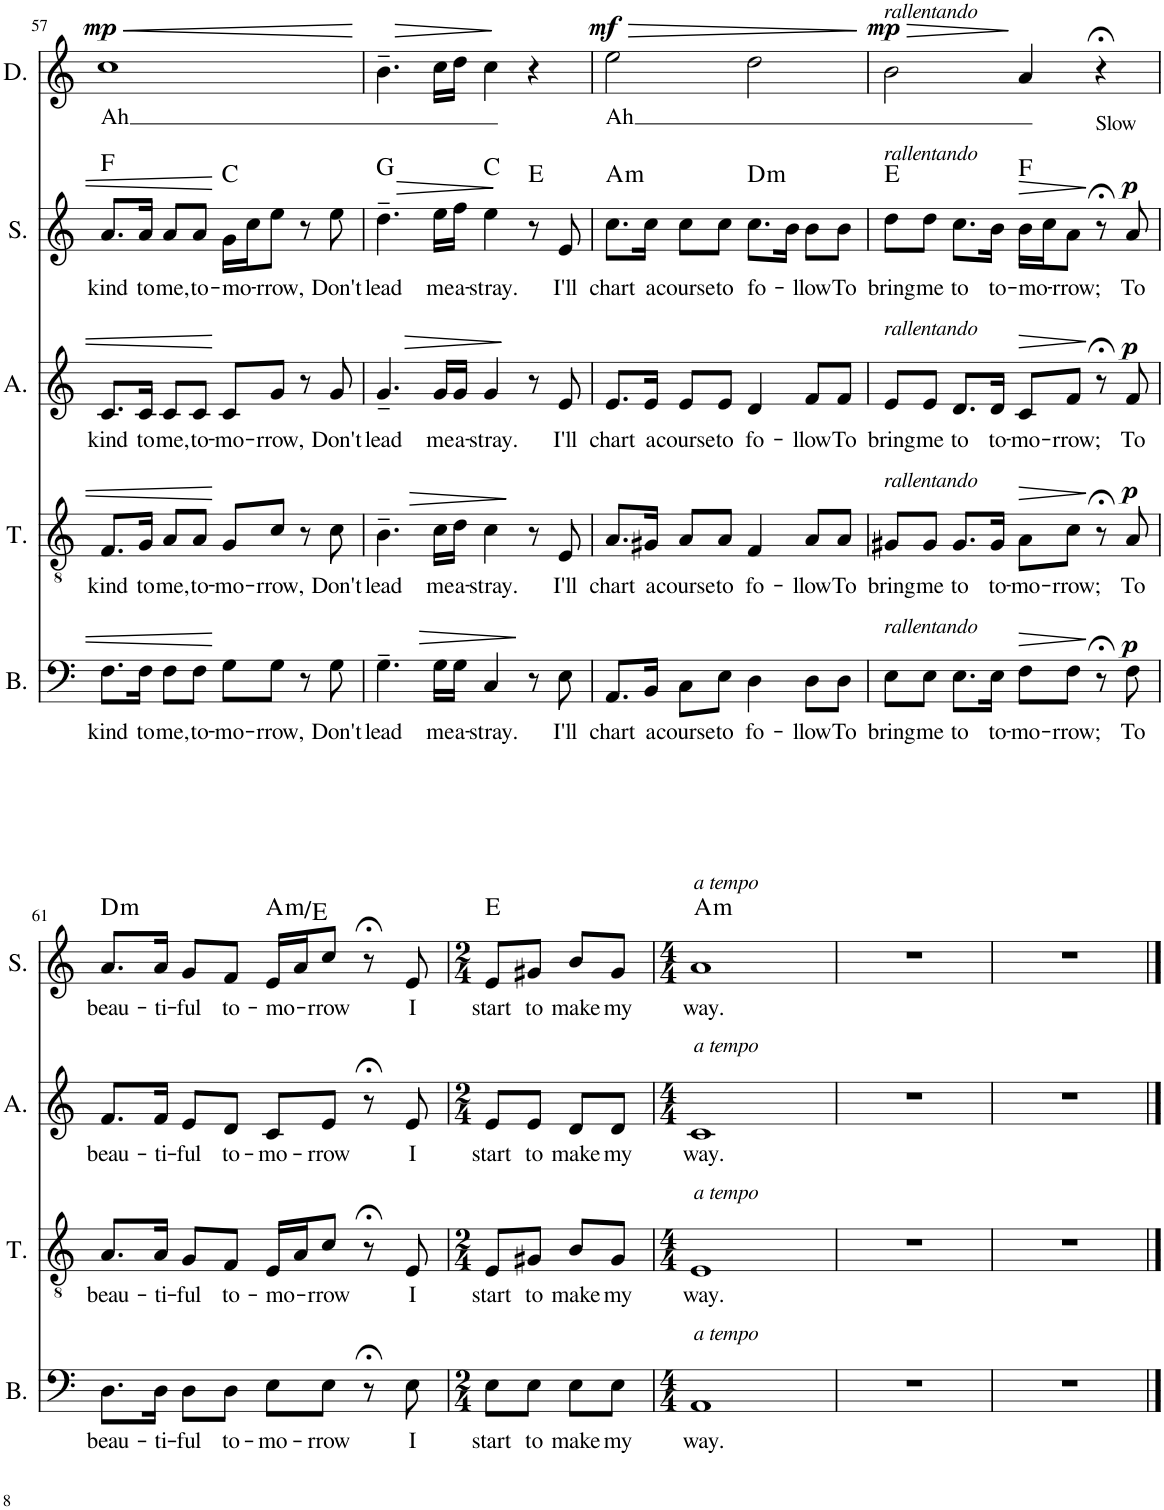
**kern	**text	**dynam	**kern	**text	**dynam	**kern	**text	**dynam	**kern	**text	**dynam	**harte	**kern	**text	**dynam
*part5	*part5	*part5	*part4	*part4	*part4	*part3	*part3	*part3	*part2	*part2	*part2	*part2	*part1	*part1	*part1
*staff5	*staff5	*staff5	*staff4	*staff4	*staff4	*staff3	*staff3	*staff3	*staff2	*staff2	*staff2	*	*staff1	*staff1	*staff1
*I"Bass	*	*	*I"Tenor	*	*	*I"Alto	*	*	*I"Soprano	*	*	*	*I"Descant	*	*
*I'B.	*	*	*I'T.	*	*	*I'A.	*	*	*I'S.	*	*	*	*I'D.	*	*
!!LO:PB:g=z
*clefF4	*	*	*clefGv2	*	*	*clefG2	*	*	*clefG2	*	*	*	*clefG2	*	*
*k[]	*	*	*k[]	*	*	*k[]	*	*	*k[]	*	*	*	*k[]	*	*
*M4/4	*	*	*M4/4	*	*	*M4/4	*	*	*M4/4	*	*	*	*M4/4	*	*
=57	=57	=57	=57	=57	=57	=57	=57	=57	=57	=57	=57	=57	=57	=57	=57
!	!LO:LY:b	!	!	!LO:LY:b	!	!	!LO:LY:b	!	!	!LO:LY:b	!	!	!	!LO:LY:b	!LO:HP:b
!	!	!	!	!	!	!	!	!	!	!	!	!	!	!	!LO:DY:n=1:a
8.F\L	kind	.	8.F/L	kind	.	8.c/L	kind	.	8.a/L	kind	.	F:maj	1cc	Ah	< mp
!	!LO:LY:b	!	!	!LO:LY:b	!	!	!LO:LY:b	!	!	!LO:LY:b	!	!	!	!	!
16F\Jk	to	.	16G/Jk	to	.	16c/Jk	to	.	16a/Jk	to	.	.	.	.	.
!	!LO:LY:b	!	!	!LO:LY:b	!	!	!LO:LY:b	!	!	!LO:LY:b	!	!	!	!	!
8F\L	me,	.	8A/L	me,	.	8c/L	me,	.	8a/L	me,	.	.	.	.	.
!	!LO:LY:b	!	!	!LO:LY:b	!	!	!LO:LY:b	!	!	!LO:LY:b	!	!	!	!	!
8F\J	to-	.	8A/J	to-	.	8c/J	to-	.	8a/J	to-	.	.	.	.	.
!	!LO:LY:b	!	!	!LO:LY:b	!	!	!LO:LY:b	!	!	!LO:LY:b	!	!	!	!	!
8G\L	-mo-	.	8G/L	-mo-	.	8c/L	-mo-	.	16g\LL	-mo-	.	C:maj	.	.	.
.	.	.	.	.	.	.	.	.	16cc\J	.	.	.	.	.	.
!	!LO:LY:b	!	!	!LO:LY:b	!	!	!LO:LY:b	!	!	!LO:LY:b	!	!	!	!	!
8G\J	-rrow,	.	8c/J	-rrow,	.	8g/J	rrow,	.	8ee\J	-rrow,	.	.	.	.	.
8r	.	.	8r	.	.	8r	.	.	8r	.	.	.	.	.	.
!	!LO:LY:b	!	!	!LO:LY:b	!	!	!LO:LY:b	!	!	!LO:LY:b	!	!	!	!	!
8G\	Don't	.	8c\	Don't	.	8g/	Don't	.	8ee\	Don't	.	.	.	.	.
.	.	.	.	.	.	.	.	.	.	.	.	.	.	.	[
=58	=58	=58	=58	=58	=58	=58	=58	=58	=58	=58	=58	=58	=58	=58	=58
!	!LO:LY:b	!LO:HP:b	!	!LO:LY:b	!LO:HP:b	!	!LO:LY:b	!LO:HP:b	!	!LO:LY:b	!LO:HP:b	!	!	!	!LO:HP:b
4.G~\	lead	>	4.B~\	lead	>	4.g~/	lead	>	4.dd~\	lead	>	G:maj	4.b~\	.	>
!	!LO:LY:b	!	!	!LO:LY:b	!	!	!LO:LY:b	!	!	!LO:LY:b	!	!	!	!	!
16G\LL	me	.	16c\LL	me	.	16g/LL	me	.	16ee\LL	me	.	.	16cc\LL	.	.
!	!LO:LY:b	!	!	!LO:LY:b	!	!	!LO:LY:b	!	!	!LO:LY:b	!	!	!	!	!
16G\JJ	a-	.	16d\JJ	a-	.	16g/JJ	a-	.	16ff\JJ	a-	.	.	16dd\JJ	.	.
!	!LO:LY:b	!	!	!LO:LY:b	!	!	!LO:LY:b	!	!	!LO:LY:b	!	!	!	!	!
4C/	-stray.	]	4c\	-stray.	]	4g/	-stray.	]	4ee\	-stray.	]	C:maj	4cc\	.	]
8r	.	.	8r	.	.	8r	.	.	8r	.	.	E:maj	4r	.	.
!	!LO:LY:b	!	!	!LO:LY:b	!	!	!LO:LY:b	!	!	!LO:LY:b	!	!	!	!	!
8E\	I'll	.	8E/	I'll	.	8e/	I'll	.	8e/	I'll	.	.	.	.	.
=59	=59	=59	=59	=59	=59	=59	=59	=59	=59	=59	=59	=59	=59	=59	=59
!	!LO:LY:b	!	!	!LO:LY:b	!	!	!LO:LY:b	!	!	!LO:LY:b	!	!	!	!LO:LY:b	!LO:HP:b
!	!	!	!	!	!	!	!	!	!	!	!	!LO:H:kt=m	!	!	!LO:DY:n=1:a
8.AA/L	chart	.	8.A/L	chart	.	8.e/L	chart	.	8.cc\L	chart	.	A:min	2ee\	Ah	> mf
!	!LO:LY:b	!	!	!LO:LY:b	!	!	!LO:LY:b	!	!	!LO:LY:b	!	!	!	!	!
16BB/Jk	a	.	16G#X/Jk	a	.	16e/Jk	a	.	16cc\Jk	a	.	.	.	.	.
!	!LO:LY:b	!	!	!LO:LY:b	!	!	!LO:LY:b	!	!	!LO:LY:b	!	!	!	!	!
8C\L	course	.	8A/L	course	.	8e/L	course	.	8cc\L	course	.	.	.	.	.
!	!LO:LY:b	!	!	!LO:LY:b	!	!	!LO:LY:b	!	!	!LO:LY:b	!	!	!	!	!
8E\J	to	.	8A/J	to	.	8e/J	to	.	8cc\J	to	.	.	.	.	.
!	!LO:LY:b	!	!	!LO:LY:b	!	!	!LO:LY:b	!	!	!LO:LY:b	!	!LO:H:kt=m	!	!	!
4D\	fo-	.	4F/	fo-	.	4d/	fo-	.	8.cc\L	fo-	.	D:min	2dd\	.	.
.	.	.	.	.	.	.	.	.	16b\Jk	.	.	.	.	.	.
!	!LO:LY:b	!	!	!LO:LY:b	!	!	!LO:LY:b	!	!	!LO:LY:b	!	!	!	!	!
8D\L	-llow	.	8A/L	-llow	.	8f/L	-llow	.	8b\L	-llow	.	.	.	.	.
!	!LO:LY:b	!	!	!LO:LY:b	!	!	!LO:LY:b	!	!	!LO:LY:b	!	!	!	!	!
8D\J	To	.	8A/J	To	.	8f/J	To	.	8b\J	To	.	.	.	.	.
.	.	.	.	.	.	.	.	.	.	.	.	.	.	.	]
=60	=60	=60	=60	=60	=60	=60	=60	=60	=60	=60	=60	=60	=60	=60	=60
!	!	!	!	!	!	!	!	!	!	!	!	!	!LO:TX:a:i:t=rallentando	!	!
!	!	!	!	!	!	!	!	!	!LO:TX:a:i:t=rallentando	!	!	!	!	!	!
!	!	!	!	!	!	!LO:TX:a:i:t=rallentando	!	!	!	!	!	!	!	!	!
!	!	!	!LO:TX:a:i:t=rallentando	!	!	!	!	!	!	!	!	!	!	!	!
!LO:TX:a:i:t=rallentando	!	!	!	!	!	!	!	!	!	!	!	!	!	!	!
!	!LO:LY:b	!	!	!LO:LY:b	!	!	!LO:LY:b	!	!	!LO:LY:b	!	!	!	!	!LO:HP:b
!	!	!	!	!	!	!	!	!	!	!	!	!	!	!	!LO:DY:n=1:a
8E\L	bring	.	8G#X/L	bring	.	8e/L	bring	.	8dd\L	bring	.	E:maj	2b\	.	> mp
!	!LO:LY:b	!	!	!LO:LY:b	!	!	!LO:LY:b	!	!	!LO:LY:b	!	!	!	!	!
8E\J	me	.	8G#/J	me	.	8e/J	me	.	8dd\J	me	.	.	.	.	.
!	!LO:LY:b	!	!	!LO:LY:b	!	!	!LO:LY:b	!	!	!LO:LY:b	!	!	!	!	!
8.E\L	to	.	8.G#/L	to	.	8.d/L	to	.	8.cc\L	to	.	.	.	.	.
!	!LO:LY:b	!	!	!LO:LY:b	!	!	!LO:LY:b	!	!	!LO:LY:b	!	!	!	!	!
16E\Jk	to-	.	16G#/Jk	to-	.	16d/Jk	to-	.	16b\Jk	to-	.	.	.	.	.
!	!LO:LY:b	!LO:HP:b	!	!LO:LY:b	!LO:HP:b	!	!LO:LY:b	!LO:HP:b	!	!LO:LY:b	!LO:HP:b	!	!	!	!
8F\L	-mo-	>	8A\L	-mo-	>	8c/L	-mo-	>	16b\LL	-mo-	>	F:maj	4a/	.	]
.	.	.	.	.	.	.	.	.	16cc\J	.	.	.	.	.	.
!	!LO:LY:b	!	!	!LO:LY:b	!	!	!LO:LY:b	!	!	!LO:LY:b	!	!	!	!	!
8F\J	-rrow;	.	8c\J	-rrow;	.	8f/J	-rrow;	.	8a\J	-rrow;	.	.	.	.	.
!	!	!	!	!	!	!	!	!	!	!	!	!	!LO:TX:b:t=Slow	!	!
8r;<	.	]	8r;<	.	]	8r;<	.	]	8r;<	.	]	.	4r;<	.	.
!	!LO:LY:b	!LO:DY:a	!	!LO:LY:b	!LO:DY:a	!	!LO:LY:b	!LO:DY:a	!	!LO:LY:b	!LO:DY:a	!	!	!	!
8F\	To	p	8A/	To	p	8f/	To	p	8a/	To	p	.	.	.	.
!!LO:LB:g=z
=61	=61	=61	=61	=61	=61	=61	=61	=61	=61	=61	=61	=61	=61	=61	=61
!	!LO:LY:b	!	!	!LO:LY:b	!	!	!LO:LY:b	!	!	!LO:LY:b	!	!LO:H:kt=m	!	!	!
8.D\L	beau-	.	8.A/L	beau-	.	8.f/L	beau-	.	8.a/L	beau-	.	D:min	1r	.	.
!	!LO:LY:b	!	!	!LO:LY:b	!	!	!LO:LY:b	!	!	!LO:LY:b	!	!	!	!	!
16D\Jk	-ti-	.	16A/Jk	-ti-	.	16f/Jk	-ti-	.	16a/Jk	-ti-	.	.	.	.	.
!	!LO:LY:b	!	!	!LO:LY:b	!	!	!LO:LY:b	!	!	!LO:LY:b	!	!	!	!	!
8D\L	-ful	.	8G/L	-ful	.	8e/L	-ful	.	8g/L	-ful	.	.	.	.	.
!	!LO:LY:b	!	!	!LO:LY:b	!	!	!LO:LY:b	!	!	!LO:LY:b	!	!	!	!	!
8D\J	to-	.	8F/J	to-	.	8d/J	to-	.	8f/J	to-	.	.	.	.	.
!	!LO:LY:b	!	!	!LO:LY:b	!	!	!LO:LY:b	!	!	!LO:LY:b	!	!LO:H:kt=m	!	!	!
8E\L	-mo-	.	16E/LL	-mo-	.	8c/L	-mo-	.	16e/LL	-mo-	.	A:min/5	.	.	.
.	.	.	16A/J	.	.	.	.	.	16a/J	.	.	.	.	.	.
!	!LO:LY:b	!	!	!LO:LY:b	!	!	!LO:LY:b	!	!	!LO:LY:b	!	!	!	!	!
8E\J	-rrow	.	8c/J	-rrow	.	8e/J	-rrow	.	8cc/J	-rrow	.	.	.	.	.
8r;<	.	.	8r;<	.	.	8r;<	.	.	8r;<	.	.	.	.	.	.
!	!LO:LY:b	!	!	!LO:LY:b	!	!	!LO:LY:b	!	!	!LO:LY:b	!	!	!	!	!
8E\	I	.	8E/	I	.	8e/	I	.	8e/	I	.	.	.	.	.
=62	=62	=62	=62	=62	=62	=62	=62	=62	=62	=62	=62	=62	=62	=62	=62
*M2/4	*	*	*M2/4	*	*	*M2/4	*	*	*M2/4	*	*	*	*M2/4	*	*
!	!LO:LY:b	!	!	!LO:LY:b	!	!	!LO:LY:b	!	!	!LO:LY:b	!	!	!	!	!
8E\L	start	.	8E/L	start	.	8e/L	start	.	8e/L	start	.	E:maj	2r	.	.
!	!LO:LY:b	!	!	!LO:LY:b	!	!	!LO:LY:b	!	!	!LO:LY:b	!	!	!	!	!
8E\J	to	.	8G#X/J	to	.	8e/J	to	.	8g#X/J	to	.	.	.	.	.
!	!LO:LY:b	!	!	!LO:LY:b	!	!	!LO:LY:b	!	!	!LO:LY:b	!	!	!	!	!
8E\L	make	.	8B/L	make	.	8d/L	make	.	8b/L	make	.	.	.	.	.
!	!LO:LY:b	!	!	!LO:LY:b	!	!	!LO:LY:b	!	!	!LO:LY:b	!	!	!	!	!
8E\J	my	.	8G#/J	my	.	8d/J	my	.	8g#/J	my	.	.	.	.	.
=63	=63	=63	=63	=63	=63	=63	=63	=63	=63	=63	=63	=63	=63	=63	=63
*M4/4	*	*	*M4/4	*	*	*M4/4	*	*	*M4/4	*	*	*	*M4/4	*	*
!	!	!	!	!	!	!	!	!	!LO:TX:a:i:t=a tempo	!	!	!	!	!	!
!	!	!	!	!	!	!LO:TX:a:i:t=a tempo	!	!	!	!	!	!	!	!	!
!	!	!	!LO:TX:a:i:t=a tempo	!	!	!	!	!	!	!	!	!	!	!	!
!LO:TX:a:i:t=a tempo	!	!	!	!	!	!	!	!	!	!	!	!	!	!	!
!	!LO:LY:b	!	!	!LO:LY:b	!	!	!LO:LY:b	!	!	!LO:LY:b	!	!LO:H:kt=m	!	!	!
1AA	way.	.	1E	way.	.	1c	way.	.	1a	way.	.	A:min	1r	.	.
=64	=64	=64	=64	=64	=64	=64	=64	=64	=64	=64	=64	=64	=64	=64	=64
1r	.	.	1r	.	.	1r	.	.	1r	.	.	.	1r	.	.
=65	=65	=65	=65	=65	=65	=65	=65	=65	=65	=65	=65	=65	=65	=65	=65
1r	.	.	1r	.	.	1r	.	.	1r	.	.	.	1r	.	.
==	==	==	==	==	==	==	==	==	==	==	==	==	==	==	==
*-	*-	*-	*-	*-	*-	*-	*-	*-	*-	*-	*-	*-	*-	*-	*-
